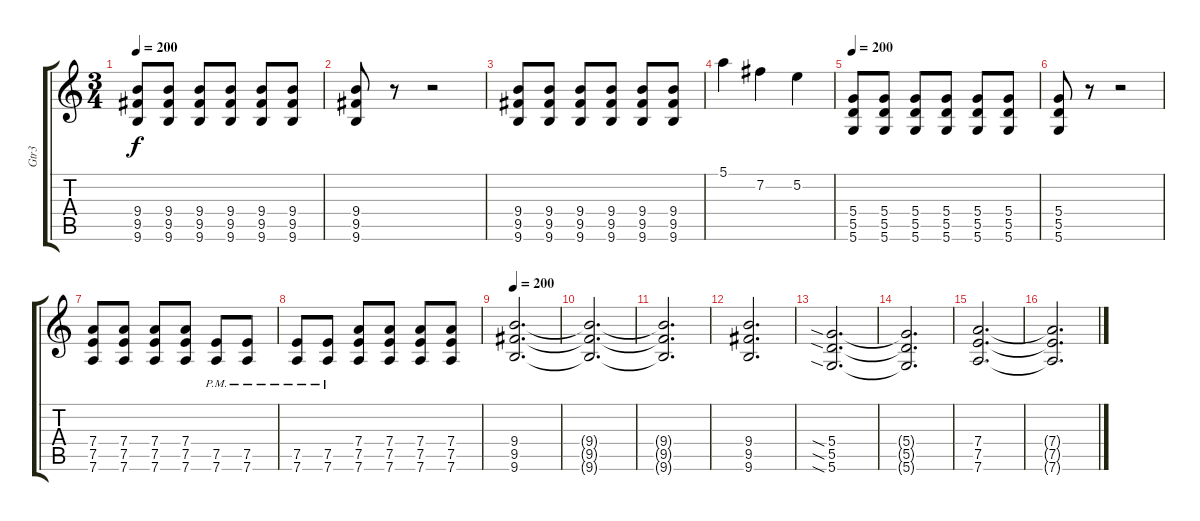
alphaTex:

\track ("Gtr3" "Gtr3") {instrument electricguitarjazz}
\staff {score tabs}
\tuning (E4 B3 G3 D3 A2 D2) {hide}
\ts (3 4)
\tempo 200
\clef g2
\ks c
(9.4 9.5 9.6).8{dy f} (9.4 9.5 9.6).8 (9.4 9.5 9.6).8 (9.4 9.5 9.6).8 (9.4 9.5 9.6).8 (9.4 9.5 9.6).8 |
(9.4 9.5 9.6).8 r.8 r.2 |
(9.4 9.5 9.6).8 (9.4 9.5 9.6).8 (9.4 9.5 9.6).8 (9.4 9.5 9.6).8 (9.4 9.5 9.6).8 (9.4 9.5 9.6).8 |
5.1.4 7.2.4 5.2.4 |
\tempo 200
(5.4 5.5 5.6).8{instrument distortionguitar} (5.4 5.5 5.6).8 (5.4 5.5 5.6).8 (5.4 5.5 5.6).8 (5.4 5.5 5.6).8 (5.4 5.5 5.6).8 |
(5.4 5.5 5.6).8 r.8 r.2 |
(7.4 7.5 7.6).8 (7.4 7.5 7.6).8 (7.4 7.5 7.6).8 (7.4 7.5 7.6).8 (7.5{pm} 7.6{pm}).8 (7.5{pm} 7.6{pm}).8 |
(7.5{pm} 7.6{pm}).8 (7.5{pm} 7.6{pm}).8 (7.4 7.5 7.6).8 (7.4 7.5 7.6).8 (7.4 7.5 7.6).8 (7.4 7.5 7.6).8 |
\tempo 200
(9.4 9.5 9.6).2{d} |
(9.4{t} 9.5{t} 9.6{t}).2{d} |
(9.4{t} 9.5{t} 9.6{t}).2{d} |
(9.4 9.5 9.6).2{d} |
(5.4{sia} 5.5{sia} 5.6{sia}).2{d} |
(5.4{t} 5.5{t} 5.6{t}).2{d} |
(7.4 7.5 7.6).2{d} |
(7.4{t} 7.5{t} 7.6{t}).2{d}
